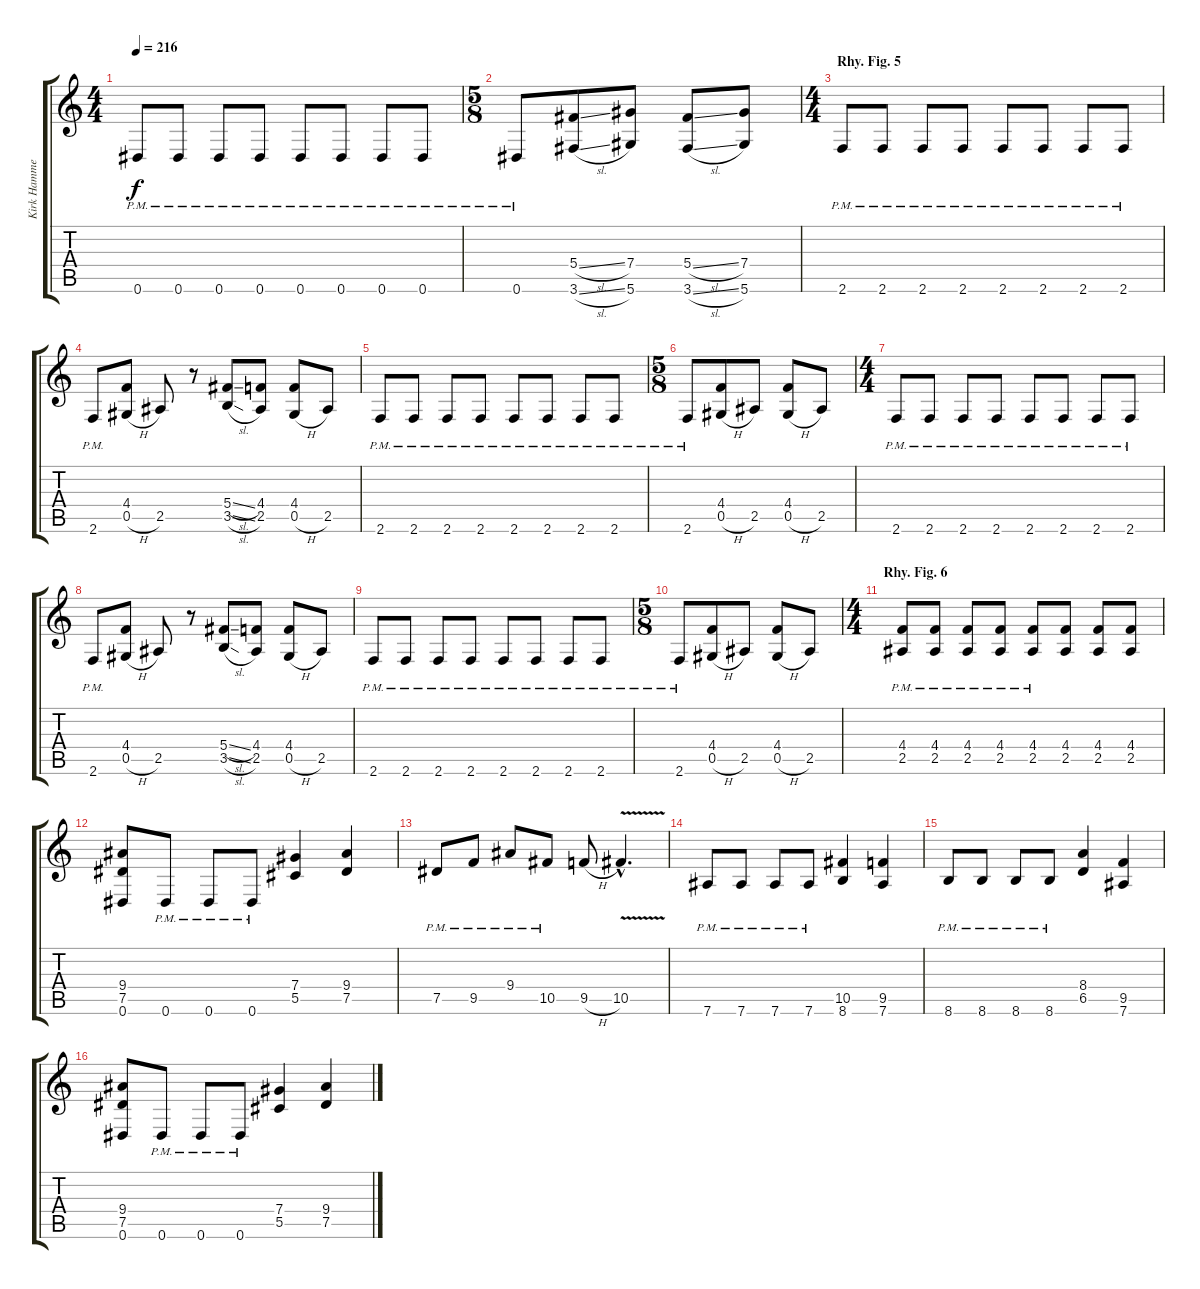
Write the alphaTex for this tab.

\track ("Kirk Hammett (Distortion Guitar)" "Kirk Hamme") {instrument distortionguitar}
\staff {score tabs}
\tuning (Eb4 Bb3 Gb3 Db3 Ab2 Eb2) {hide}
\ts (4 4)
\tempo 216
\clef g2
\ks c
0.6{pm}.8{dy f} 0.6{pm}.8 0.6{pm}.8 0.6{pm}.8 0.6{pm}.8 0.6{pm}.8 0.6{pm}.8 0.6{pm}.8 |
\ts (5 8)
0.6{pm}.8 (5.4{sl} 3.6{sl}).8 (7.4 5.6).8 (5.4{sl} 3.6{sl}).8 (7.4 5.6).8 |
\ts (4 4)
\section ("" "Rhy. Fig. 5")
2.6{pm}.8 2.6{pm}.8 2.6{pm}.8 2.6{pm}.8 2.6{pm}.8 2.6{pm}.8 2.6{pm}.8 2.6{pm}.8 |
2.6{pm}.8 (4.4 0.5{h}).8 2.5.8 r.8 (5.4{sl} 3.5{sl}).8 (4.4 2.5).8 (4.4 0.5{h}).8 2.5.8 |
2.6{pm}.8 2.6{pm}.8 2.6{pm}.8 2.6{pm}.8 2.6{pm}.8 2.6{pm}.8 2.6{pm}.8 2.6{pm}.8 |
\ts (5 8)
2.6{pm}.8 (4.4 0.5{h}).8 2.5.8 (4.4 0.5{h}).8 2.5.8 |
\ts (4 4)
2.6{pm}.8 2.6{pm}.8 2.6{pm}.8 2.6{pm}.8 2.6{pm}.8 2.6{pm}.8 2.6{pm}.8 2.6{pm}.8 |
2.6{pm}.8 (4.4 0.5{h}).8 2.5.8 r.8 (5.4{sl} 3.5{sl}).8 (4.4 2.5).8 (4.4 0.5{h}).8 2.5.8 |
2.6{pm}.8 2.6{pm}.8 2.6{pm}.8 2.6{pm}.8 2.6{pm}.8 2.6{pm}.8 2.6{pm}.8 2.6{pm}.8 |
\ts (5 8)
2.6{pm}.8 (4.4 0.5{h}).8 2.5.8 (4.4 0.5{h}).8 2.5.8 |
\ts (4 4)
\section ("" "Rhy. Fig. 6")
(4.4{pm} 2.5{pm}).8 (4.4{pm} 2.5{pm}).8 (4.4{pm} 2.5{pm}).8 (4.4{pm} 2.5{pm}).8 (4.4{pm} 2.5{pm}).8 (4.4 2.5).8 (4.4 2.5).8 (4.4 2.5).8 |
(9.4 7.5 0.6).8 0.6{pm}.8 0.6{pm}.8 0.6{pm}.8 (7.4 5.5).4 (9.4 7.5).4 |
7.5{pm}.8 9.5{pm}.8 9.4{pm}.8 10.5{pm}.8 9.5{h}.8 10.5{v hac}.4{d} |
7.6{pm}.8 7.6{pm}.8 7.6{pm}.8 7.6{pm}.8 (10.5 8.6).4 (9.5 7.6).4 |
8.6{pm}.8 8.6{pm}.8 8.6{pm}.8 8.6{pm}.8 (8.4 6.5).4 (9.5 7.6).4 |
(9.4 7.5 0.6).8 0.6{pm}.8 0.6{pm}.8 0.6{pm}.8 (7.4 5.5).4 (9.4 7.5).4
